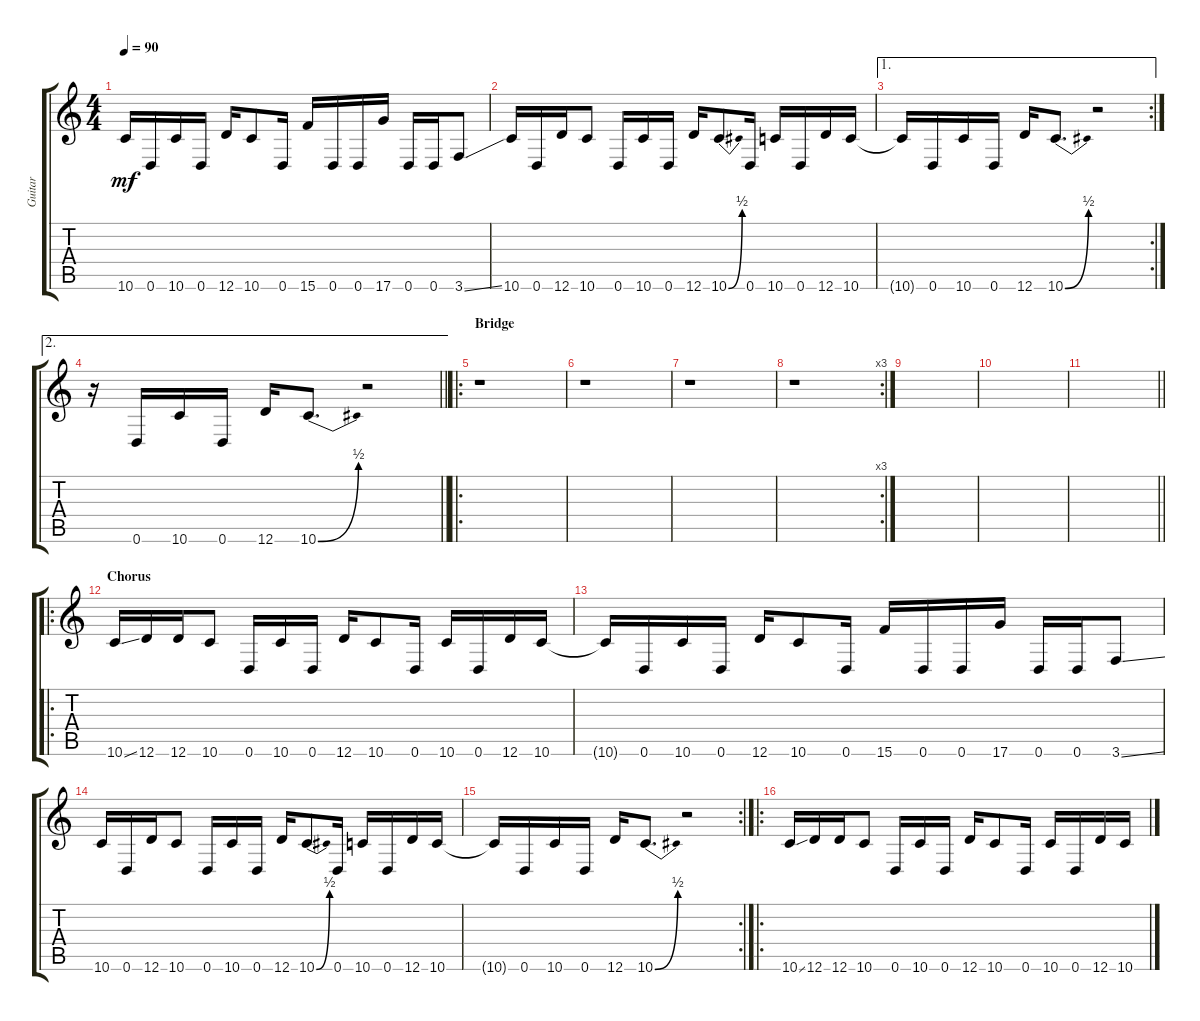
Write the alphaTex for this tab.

\track ("Guitar" "Guitar") {instrument distortionguitar}
\staff {score tabs}
\tuning (E4 B3 G3 D3 A2 D2) {hide}
\ts (4 4)
\tempo 90
\clef g2
\ks c
10.6{t}.16{dy mf} 0.6.16 10.6.16 0.6.16 12.6.16 10.6.8 0.6.16 15.6.16 0.6.16 0.6.16 17.6.16 0.6.16 0.6.16 3.6{ss}.8 |
10.6.16 0.6.16 12.6.16 10.6.8 0.6.16 10.6.16 0.6.16 12.6.16 10.6{be (bend 0 0 60 2)}.8 0.6.16 10.6.16 0.6.16 12.6.16 10.6.16 |
\ae 1
\rc 2
10.6{t}.16 0.6.16 10.6.16 0.6.16 12.6.16 10.6{be (bend 0 0 60 2)}.8{d} r.2 |
\ae 2
\barLineRight lightlight
r.16 0.6.16 10.6.16 0.6.16 12.6.16 10.6{be (bend 0 0 60 2)}.8{d} r.2 |
\ro
\section ("" "Bridge")
r.1 |
r.1 |
r.1 |
\rc 3
r.1 |
|
|
\barLineRight lightlight
|
\ro
\section ("" "Chorus")
10.6{ss}.16 12.6.16 12.6.16 10.6.8 0.6.16 10.6.16 0.6.16 12.6.16 10.6.8 0.6.16 10.6.16 0.6.16 12.6.16 10.6.16 |
10.6{t}.16 0.6.16 10.6.16 0.6.16 12.6.16 10.6.8 0.6.16 15.6.16 0.6.16 0.6.16 17.6.16 0.6.16 0.6.16 3.6{ss}.8 |
10.6.16 0.6.16 12.6.16 10.6.8 0.6.16 10.6.16 0.6.16 12.6.16 10.6{be (bend 0 0 60 2)}.8 0.6.16 10.6.16 0.6.16 12.6.16 10.6.16 |
\rc 2
10.6{t}.16 0.6.16 10.6.16 0.6.16 12.6.16 10.6{be (bend 0 0 60 2)}.8{d} r.2 |
\ro
10.6{ss}.16 12.6.16 12.6.16 10.6.8 0.6.16 10.6.16 0.6.16 12.6.16 10.6.8 0.6.16 10.6.16 0.6.16 12.6.16 10.6.16
